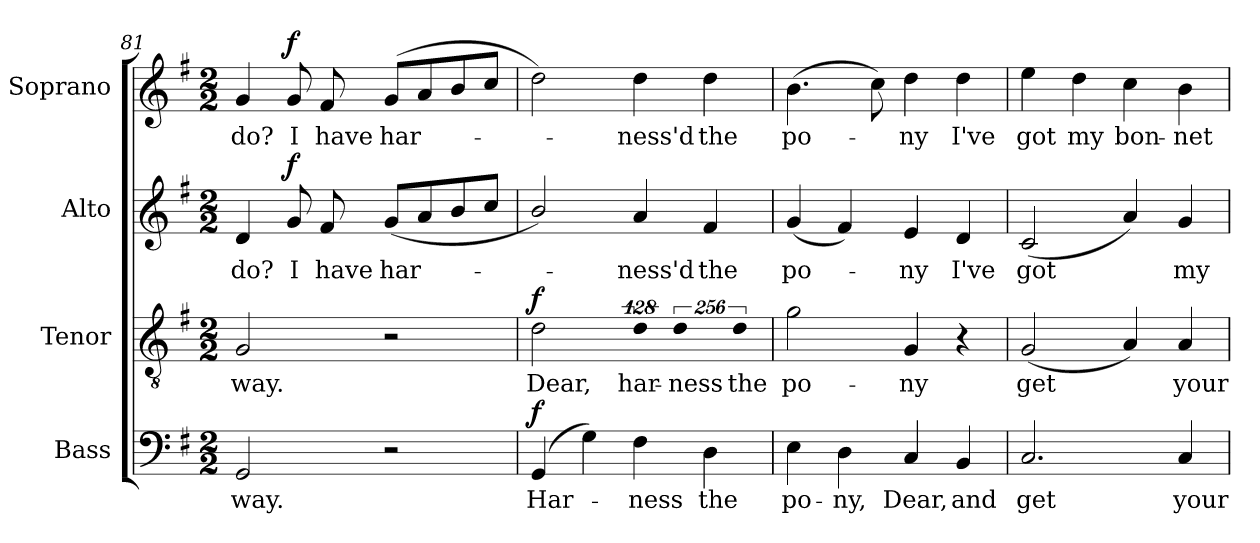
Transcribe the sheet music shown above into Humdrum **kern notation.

**kern	**text	**dynam	**kern	**text	**dynam	**kern	**text	**dynam	**kern	**text	**dynam
*part4	*part4	*part4	*part3	*part3	*part3	*part2	*part2	*part2	*part1	*part1	*part1
*staff4	*staff4	*staff4	*staff3	*staff3	*staff3	*staff2	*staff2	*staff2	*staff1	*staff1	*staff1
*I"Bass	*	*	*I"Tenor	*	*	*I"Alto	*	*	*I"Soprano	*	*
*I'B.	*	*	*I'T.	*	*	*I'A.	*	*	*I'S.	*	*
*clefF4	*	*	*clefGv2	*	*	*clefG2	*	*	*clefG2	*	*
*	*	*	*ITrd7c12	*	*	*	*	*	*	*	*
*k[f#]	*	*	*k[f#]	*	*	*k[f#]	*	*	*k[f#]	*	*
*G:	*	*	*G:	*	*	*G:	*	*	*G:	*	*
*M2/2	*	*	*M2/2	*	*	*M2/2	*	*	*M2/2	*	*
=81	=81	=81	=81	=81	=81	=81	=81	=81	=81	=81	=81
!	!LO:LY:b:color=#000000	!	!	!	!	!	!	!	!	!	!
!	!	!	!	!LO:LY:b:color=#000000	!	!	!	!	!	!	!
!	!	!	!	!	!	!	!LO:LY:b:color=#000000	!	!	!	!
!	!	!	!	!	!	!	!	!	!	!LO:LY:b:color=#000000	!
2GGi/	way.	.	2GGi/	way.	.	4di/	do?	.	4gi/	do?	.
!	!	!	!	!	!	!	!LO:LY:b:color=#000000	!	!	!	!
!	!	!	!	!	!	!	!	!	!	!LO:LY:b:color=#000000	!
.	.	.	.	.	.	8gi/	I	f	8gi/	I	f
!	!	!	!	!	!	!	!LO:LY:b:color=#000000	!	!	!	!
!	!	!	!	!	!	!	!	!	!	!LO:LY:b:color=#000000	!
.	.	.	.	.	.	8f#i/	have	.	8f#i/	have	.
!	!	!	!	!	!	!	!LO:LY:b:color=#000000	!	!	!	!
!	!	!	!	!	!	!	!	!	!	!LO:LY:b:color=#000000	!
2r	.	.	2r	.	.	(8gi/L	har-	.	(8gi/L	har-	.
.	.	.	.	.	.	8ai/	.	.	8ai/	.	.
.	.	.	.	.	.	8bi/	.	.	8bi/	.	.
.	.	.	.	.	.	8cci/J	.	.	8cci/J	.	.
=82	=82	=82	=82	=82	=82	=82	=82	=82	=82	=82	=82
!	!LO:LY:b:color=#000000	!	!	!	!	!	!	!	!	!	!
!	!	!	!	!LO:LY:b:color=#000000	!	!	!	!	!	!	!
(4GGi/	Har-	f	2Di\	Dear,	f	2bi/)	.	.	2ddi\)	.	.
4Gi\)	.	.	.	.	.	.	.	.	.	.	.
!	!LO:LY:b:color=#000000	!	!LO:N:vis=4	!	!	!	!	!	!	!	!
!	!	!	!	!LO:LY:b:color=#000000	!	!	!	!	!	!	!
!	!	!	!	!	!	!	!LO:LY:b:color=#000000	!	!	!	!
!	!	!	!	!	!	!	!	!	!	!LO:LY:b:color=#000000	!
4F#i\	-ness	.	512%85Di\	har-	.	4ai/	-ness'd	.	4ddi\	-ness'd	.
!	!	!	!LO:N:vis=4	!	!	!	!	!	!	!	!
!	!	!	!	!LO:LY:b:color=#000000	!	!	!	!	!	!	!
.	.	.	1024%171Di\	-ness	.	.	.	.	.	.	.
!	!LO:LY:b:color=#000000	!	!	!	!	!	!	!	!	!	!
!	!	!	!	!	!	!	!LO:LY:b:color=#000000	!	!	!	!
!	!	!	!	!	!	!	!	!	!	!LO:LY:b:color=#000000	!
4Di\	the	.	.	.	.	4f#i/	the	.	4ddi\	the	.
!	!	!	!LO:N:vis=4	!	!	!	!	!	!	!	!
!	!	!	!	!LO:LY:b:color=#000000	!	!	!	!	!	!	!
.	.	.	1024%171Di\	the	.	.	.	.	.	.	.
=83	=83	=83	=83	=83	=83	=83	=83	=83	=83	=83	=83
!	!LO:LY:b:color=#000000	!	!	!	!	!	!	!	!	!	!
!	!	!	!	!LO:LY:b:color=#000000	!	!	!	!	!	!	!
!	!	!	!	!	!	!	!LO:LY:b:color=#000000	!	!	!	!
!	!	!	!	!	!	!	!	!	!	!LO:LY:b:color=#000000	!
4Ei\	po-	.	2Gi\	po-	.	(4gi/	po-	.	(4.bi\	po-	.
!	!LO:LY:b:color=#000000	!	!	!	!	!	!	!	!	!	!
4Di\	-ny,	.	.	.	.	4f#i/)	.	.	.	.	.
.	.	.	.	.	.	.	.	.	8cci\)	.	.
!	!LO:LY:b:color=#000000	!	!	!	!	!	!	!	!	!	!
!	!	!	!	!LO:LY:b:color=#000000	!	!	!	!	!	!	!
!	!	!	!	!	!	!	!LO:LY:b:color=#000000	!	!	!	!
!	!	!	!	!	!	!	!	!	!	!LO:LY:b:color=#000000	!
4Ci/	Dear,	.	4GGi/	-ny	.	4ei/	-ny	.	4ddi\	-ny	.
!	!LO:LY:b:color=#000000	!	!	!	!	!	!	!	!	!	!
!	!	!	!	!	!	!	!LO:LY:b:color=#000000	!	!	!	!
!	!	!	!	!	!	!	!	!	!	!LO:LY:b:color=#000000	!
4BBi/	and	.	4r	.	.	4di/	I've	.	4ddi\	I've	.
=84	=84	=84	=84	=84	=84	=84	=84	=84	=84	=84	=84
!	!LO:LY:b:color=#000000	!	!	!	!	!	!	!	!	!	!
!	!	!	!	!LO:LY:b:color=#000000	!	!	!	!	!	!	!
!	!	!	!	!	!	!	!LO:LY:b:color=#000000	!	!	!	!
!	!	!	!	!	!	!	!	!	!	!LO:LY:b:color=#000000	!
2.Ci/	get	.	(2GGi/	get	.	(2ci/	got	.	4eei\	got	.
!	!	!	!	!	!	!	!	!	!	!LO:LY:b:color=#000000	!
.	.	.	.	.	.	.	.	.	4ddi\	my	.
!	!	!	!	!	!	!	!	!	!	!LO:LY:b:color=#000000	!
.	.	.	4AAi/)	.	.	4ai/)	.	.	4cci\	bon-	.
!	!LO:LY:b:color=#000000	!	!	!	!	!	!	!	!	!	!
!	!	!	!	!LO:LY:b:color=#000000	!	!	!	!	!	!	!
!	!	!	!	!	!	!	!LO:LY:b:color=#000000	!	!	!	!
!	!	!	!	!	!	!	!	!	!	!LO:LY:b:color=#000000	!
4Ci/	your	.	4AAi/	your	.	4gi/	my	.	4bi\	-net	.
=	=	=	=	=	=	=	=	=	=	=	=
*-	*-	*-	*-	*-	*-	*-	*-	*-	*-	*-	*-
